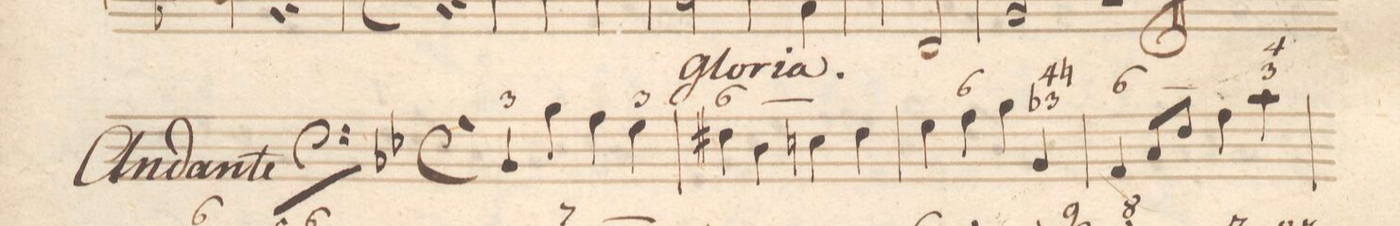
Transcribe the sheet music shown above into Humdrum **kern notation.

**kern	**fba	**dynam
*I"Organo	*	*
*clefF4	*	*
*k[b-e-]	*	*
*met(c)	*	*
*M4/4	*	*
*2\right	*	*
4BB-/	3	f
4B-\	.	.
4A\	.	.
4G\	3	.
=2	=2	=2
4F#X\	6	.
4D\	.	.
4En\	.	.
4F#\	.	.
=3	=3	=3
4G\	.	.
4A\	6	.
4B-\	.	.
4BB-/	4n 3-	.
=4	=4	=4
4AA/	6	.
8C/L	.	.
8F/J	.	.
4A\	.	.
4c\	4 3	.
=5	=5	=5
*-	*-	*-
